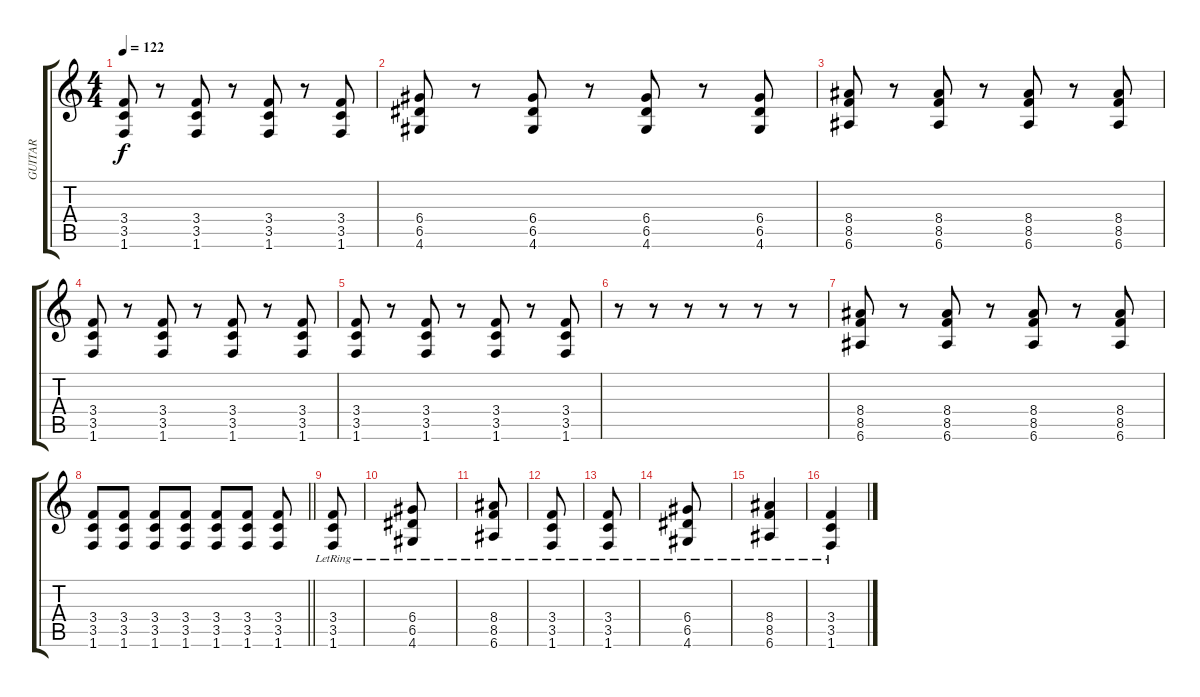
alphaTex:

\track ("GUITAR" "GUITAR") {instrument overdrivenguitar}
\staff {score tabs}
\tuning (E4 B3 G3 D3 A2 E2) {hide}
\ts (4 4)
\tempo 122
\clef g2
\ks c
(3.4 3.5 1.6).8{dy f} r.8 (3.4 3.5 1.6).8 r.8 (3.4 3.5 1.6).8 r.8 (3.4 3.5 1.6).8 |
(6.4 6.5 4.6).8 r.8 (6.4 6.5 4.6).8 r.8 (6.4 6.5 4.6).8 r.8 (6.4 6.5 4.6).8 |
(8.4 8.5 6.6).8 r.8 (8.4 8.5 6.6).8 r.8 (8.4 8.5 6.6).8 r.8 (8.4 8.5 6.6).8 |
(3.4 3.5 1.6).8 r.8 (3.4 3.5 1.6).8 r.8 (3.4 3.5 1.6).8 r.8 (3.4 3.5 1.6).8 |
(3.4 3.5 1.6).8 r.8 (3.4 3.5 1.6).8 r.8 (3.4 3.5 1.6).8 r.8 (3.4 3.5 1.6).8 |
r.8 r.8 r.8 r.8 r.8 r.8 |
(8.4 8.5 6.6).8 r.8 (8.4 8.5 6.6).8 r.8 (8.4 8.5 6.6).8 r.8 (8.4 8.5 6.6).8 |
\barLineRight lightlight
(3.4 3.5 1.6).8 (3.4 3.5 1.6).8 (3.4 3.5 1.6).8 (3.4 3.5 1.6).8 (3.4 3.5 1.6).8 (3.4 3.5 1.6).8 (3.4 3.5 1.6).8 |
(3.4{lr} 3.5{lr} 1.6{lr}).8 |
(6.4{lr} 6.5{lr} 4.6{lr}).8 |
(8.4{lr} 8.5{lr} 6.6{lr}).8 |
(3.4{lr} 3.5{lr} 1.6{lr}).8 |
(3.4{lr} 3.5{lr} 1.6{lr}).8 |
(6.4{lr} 6.5{lr} 4.6).8 |
(8.4{lr} 8.5{lr} 6.6).4 |
(3.4{lr} 3.5{lr} 1.6).4
